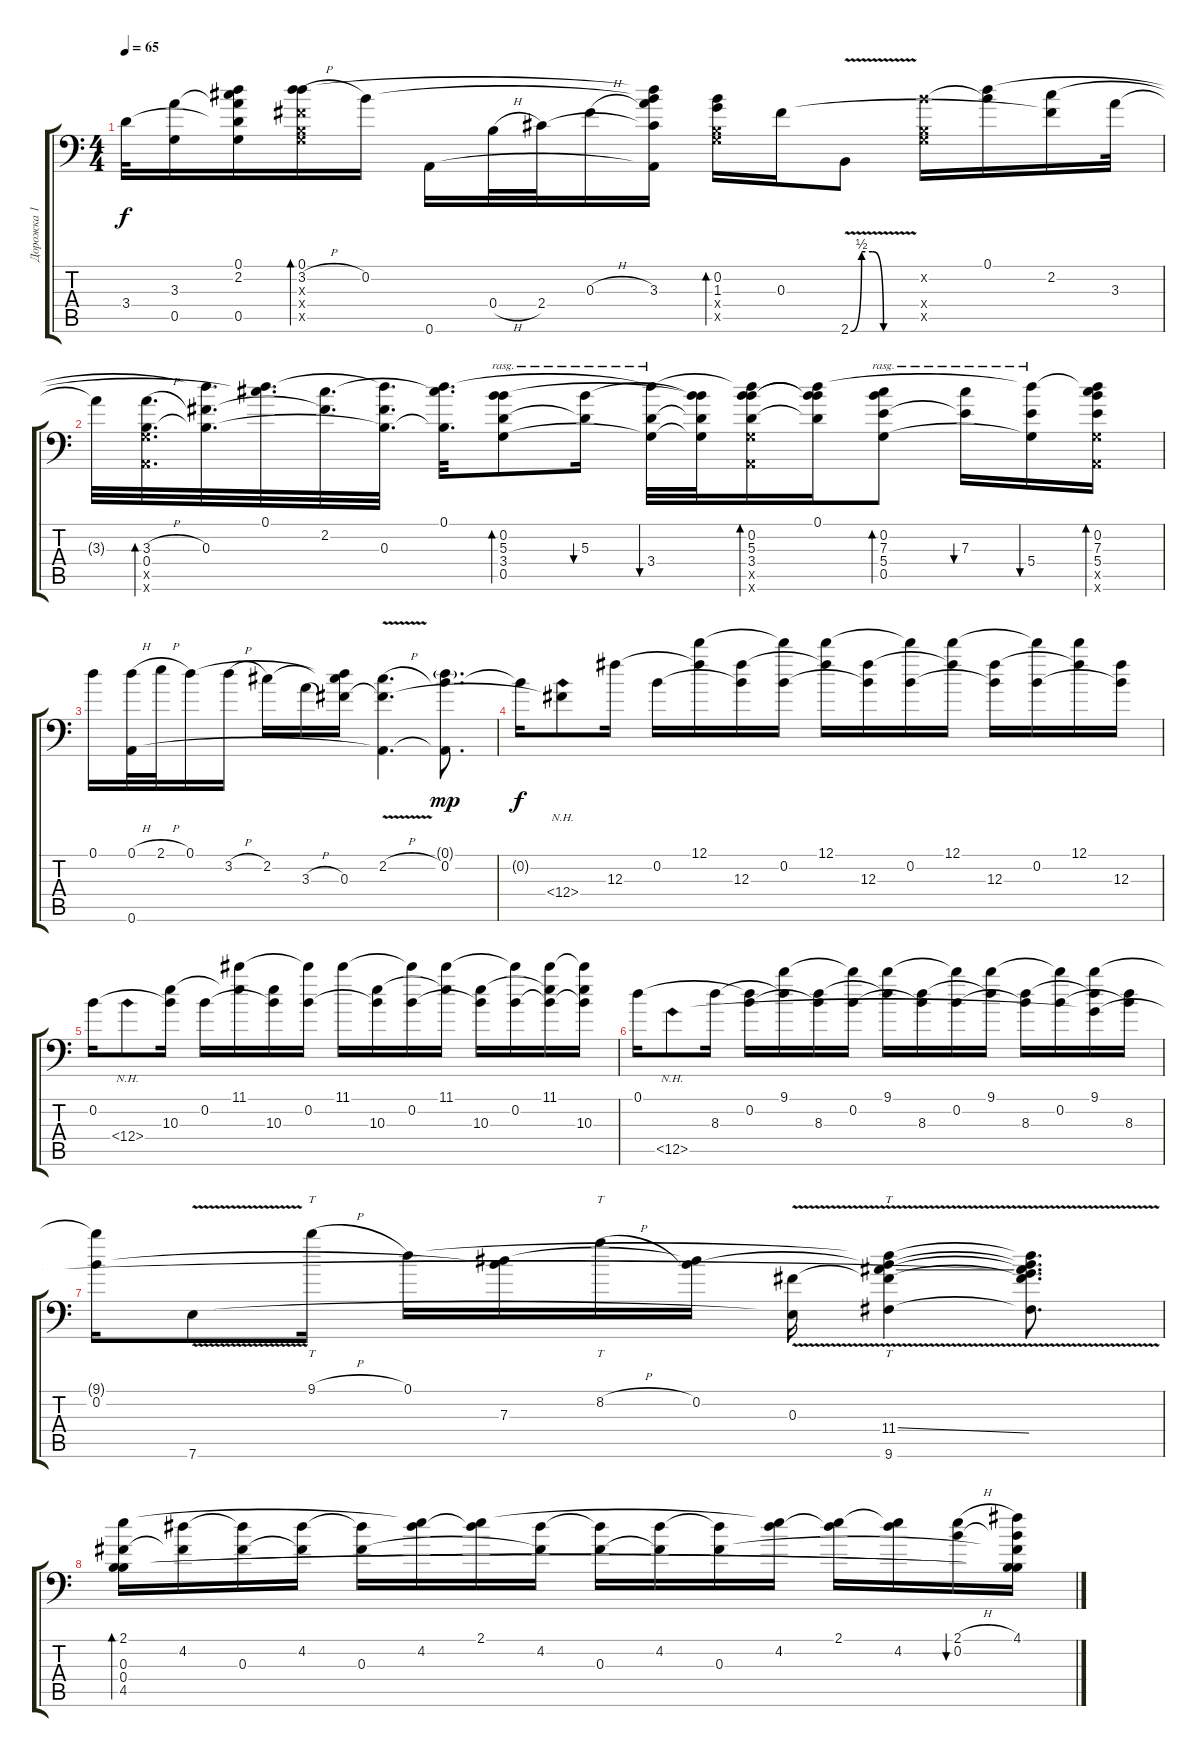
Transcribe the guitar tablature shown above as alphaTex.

\track ("Дорожка 1" "Дорожка 1") {instrument acousticguitarsteel}
\staff {score tabs}
\tuning (D4 B3 Gb3 B2 G2 A1) {hide}
\ts (4 4)
\tempo 65
\clef f4
\ks c
3.4{t}.32{dy f} (3.3 0.5{t}).16 (0.1{t} 2.2{t} 3.3{t} 3.4{t} 0.5).16 (0.1 3.2{h} 0.3{x} 0.4{x} 0.5{x}).16{bd 30} 0.2.16 0.6.16 0.4{h}.32 2.4.32 0.3{h}.16 (0.1{t} 0.2{t} 3.3 2.4{t} 0.6{t}).16 (0.2 1.3 0.4{x} 0.5{x}).16{bd 30} 0.3.16 2.6{be (custom 0 0 10 2 20 2 30 0 60 0) v}.8 (0.2{x} 0.4{x} 0.5{x}).16 (0.1 0.2{t}).16 (2.2 0.3{t}).16 3.3.32 |
3.3{t}.32 (3.3{h} 0.4 0.5{x} 0.6{x}).32{d bd 30} (0.1{t} 0.3 0.4{t}).32{d} (0.1 2.2{t}).32{d} (2.2 0.3{t}).32{d} (0.1{t} 0.3 0.4{t}).32{d} (0.1 2.2{t} 0.4{t}).32{d} (0.2 5.3 3.4 0.5).8{bd 480 rasg ii} (5.3 3.4{t}).16{bu 120 rasg ii} (0.1{t} 3.4 0.5{t}).32{bu 120 rasg ii} (0.2{t} 5.3{t} 3.4{t} 0.5{t}).32 (0.1{t} 0.2 5.3 3.4 0.5{x} 0.6{x}).16{bd 30} (0.1 0.2{t} 5.3{t} 3.4{t}).16 (0.2 7.3 5.4 0.5).8{bd 480 rasg ii} (7.3 5.4{t}).16{bu 120 rasg ii} (0.1{t} 5.4 0.5{t}).16{bu 120 rasg ii} (0.1{t} 0.2 7.3 5.4 0.5{x} 0.6{x}).16{bd 30} |
0.1.16 (0.1{h} 0.6).32 2.1{h}.32 0.1.16 3.2{h}.16 2.2.16 3.3{h}.16 (0.1{t} 2.2{t} 0.3).16 (2.2{v h} 0.3{t} 0.6{t}).4{d} (0.1{g} 0.2 0.6{t}).8{d dy mp} |
0.2{t}.16{dy f} (0.3{t} 12.4{nh}).8 12.3.16 0.2.16 (12.1 12.3{t}).16 (0.2{t} 12.3).16 (12.1{t} 0.2).16 (12.1 12.3{t}).16 (0.2{t} 12.3).16 (12.1{t} 0.2).16 (12.1 12.3{t}).16 (0.2{t} 12.3).16 (12.1{t} 0.2).16 (12.1 12.3{t}).16 (0.2{t} 12.3).16 |
0.2.16 12.4{nh}.8 (0.2{t} 10.3).16 0.2.16 (11.1 10.3{t}).16 (0.2{t} 10.3).16 (11.1{t} 0.2).16 11.1.16 (0.2{t} 10.3).16 (11.1{t} 0.2).16 (11.1 10.3{t}).16 (0.2{t} 10.3).16 (11.1{t} 0.2).16 (11.1 0.2{t} 10.3{t}).16 (11.1{t} 0.2{t} 10.3).16 |
0.1.16 12.5{nh}.8 8.3.16 (0.1{t} 0.2).16 (9.1 8.3{t}).16 (0.2{t} 8.3).16 (9.1{t} 0.2).16 (9.1 8.3{t}).16 (0.2{t} 8.3).16 (9.1{t} 0.2).16 (9.1 8.3{t}).16 (0.2{t} 8.3).16 (9.1{t} 0.2).16 (9.1 8.3{t} 12.5{t}).16 (0.2{t} 8.3).16 |
(9.1{t} 0.2).16 7.6{v}.8 9.1{h}.16{tt} 0.1.16 (0.2{t} 7.3).16 8.2{h}.16{tt} (0.2 7.3{t}).16 (0.3 7.6{t}).16 (0.1{t} 0.2{t} 0.3{t} 11.4{ss} 9.6{v}).4{tt} (0.1{t} 0.2{t} 0.3{t} 11.4{t} 12.5{t} 9.6{t}).8{d} |
(2.1 0.3 0.4 4.5).16{bd 30} (4.2 0.3{t}).16 (4.2{t} 0.3).16 (4.2 0.3{t}).16 (4.2{t} 0.3).16 (2.1{t} 4.2).16 (2.1 4.2{t}).16 (4.2 0.3{t}).16 (4.2{t} 0.3).16 (4.2 0.3{t}).16 (4.2{t} 0.3).16 (2.1{t} 4.2).16 (2.1 4.2{t}).16 (2.1{t} 4.2).16 (2.1{h} 0.2).16{bu 60} (4.1 0.2{t} 0.3{t} 0.4{t} 4.5{t}).16
